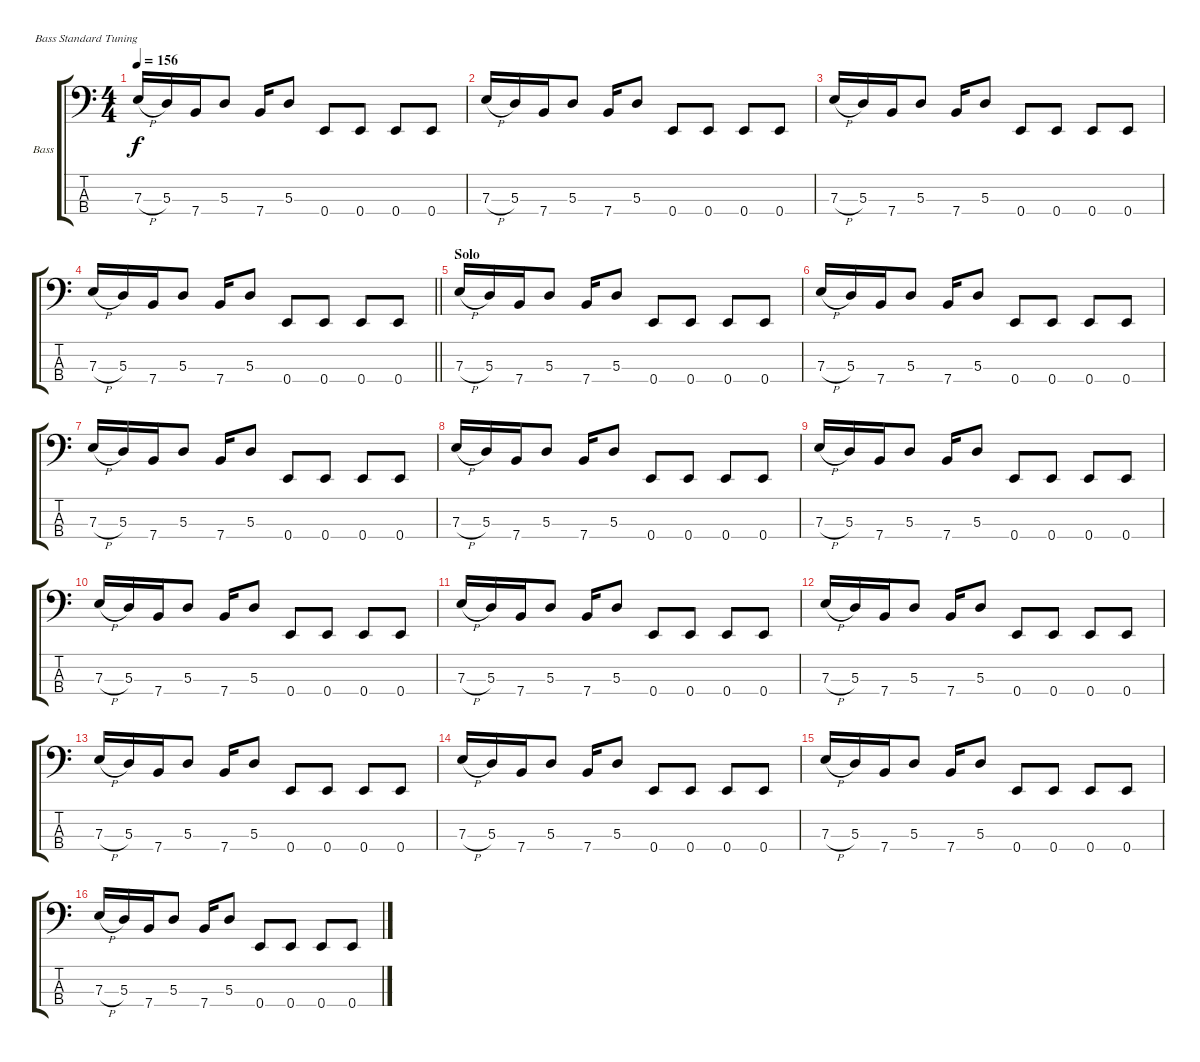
\bracketExtendMode groupsimilarinstruments
\firstSystemTrackNameOrientation horizontal
\otherSystemsTrackNameOrientation horizontal
\track ("Bass" "Bass") {instrument electricbassfinger}
\staff {score tabs}
\tuning (G2 D2 A1 E1)
\ts (4 4)
\tempo 156
\clef f4
\ks c
7.3{h}.16{dy f} 5.3.16 7.4.16 5.3.8 7.4.16 5.3.8 0.4.8 0.4.8 0.4.8 0.4.8 |
7.3{h}.16 5.3.16 7.4.16 5.3.8 7.4.16 5.3.8 0.4.8 0.4.8 0.4.8 0.4.8 |
7.3{h}.16 5.3.16 7.4.16 5.3.8 7.4.16 5.3.8 0.4.8 0.4.8 0.4.8 0.4.8 |
\barLineRight lightlight
7.3{h}.16 5.3.16 7.4.16 5.3.8 7.4.16 5.3.8 0.4.8 0.4.8 0.4.8 0.4.8 |
\section ("" "Solo")
7.3{h}.16 5.3.16 7.4.16 5.3.8 7.4.16 5.3.8 0.4.8 0.4.8 0.4.8 0.4.8 |
7.3{h}.16 5.3.16 7.4.16 5.3.8 7.4.16 5.3.8 0.4.8 0.4.8 0.4.8 0.4.8 |
7.3{h}.16 5.3.16 7.4.16 5.3.8 7.4.16 5.3.8 0.4.8 0.4.8 0.4.8 0.4.8 |
7.3{h}.16 5.3.16 7.4.16 5.3.8 7.4.16 5.3.8 0.4.8 0.4.8 0.4.8 0.4.8 |
7.3{h}.16 5.3.16 7.4.16 5.3.8 7.4.16 5.3.8 0.4.8 0.4.8 0.4.8 0.4.8 |
7.3{h}.16 5.3.16 7.4.16 5.3.8 7.4.16 5.3.8 0.4.8 0.4.8 0.4.8 0.4.8 |
7.3{h}.16 5.3.16 7.4.16 5.3.8 7.4.16 5.3.8 0.4.8 0.4.8 0.4.8 0.4.8 |
7.3{h}.16 5.3.16 7.4.16 5.3.8 7.4.16 5.3.8 0.4.8 0.4.8 0.4.8 0.4.8 |
7.3{h}.16 5.3.16 7.4.16 5.3.8 7.4.16 5.3.8 0.4.8 0.4.8 0.4.8 0.4.8 |
7.3{h}.16 5.3.16 7.4.16 5.3.8 7.4.16 5.3.8 0.4.8 0.4.8 0.4.8 0.4.8 |
7.3{h}.16 5.3.16 7.4.16 5.3.8 7.4.16 5.3.8 0.4.8 0.4.8 0.4.8 0.4.8 |
7.3{h}.16 5.3.16 7.4.16 5.3.8 7.4.16 5.3.8 0.4.8 0.4.8 0.4.8 0.4.8
